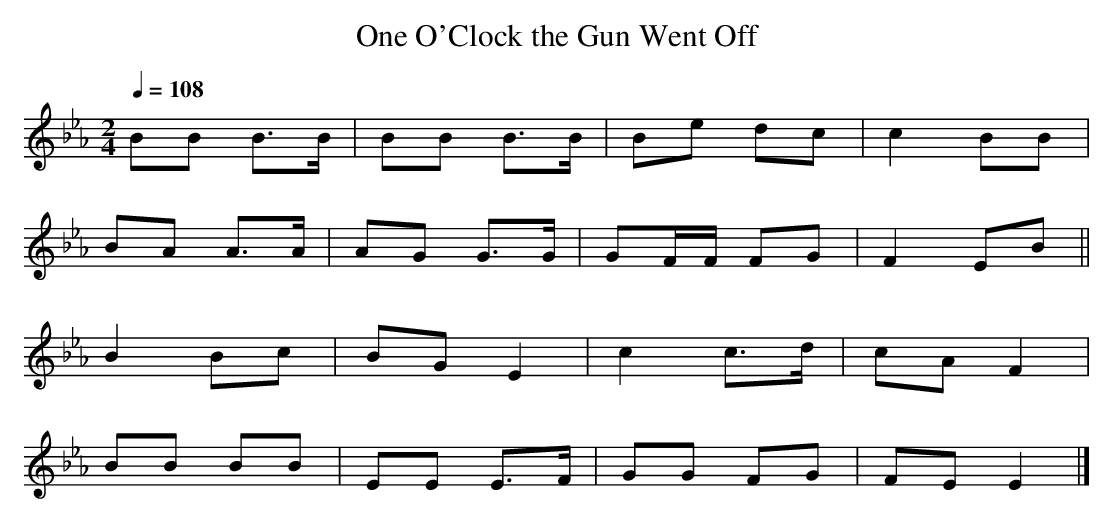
X:1
T:One O'Clock the Gun Went Off
M:2/4
L:1/8
Q:1/4=108
K:Eb
BB B>B|BB B>B|Be    dc |c2 BB |
BA A>A|AG G>G|GF/F/ FG |F2 EB||
B2 Bc |BG E2 |c2    c>d|cA F2 |
BB BB |EE E>F|GG    FG |FE E2|]
